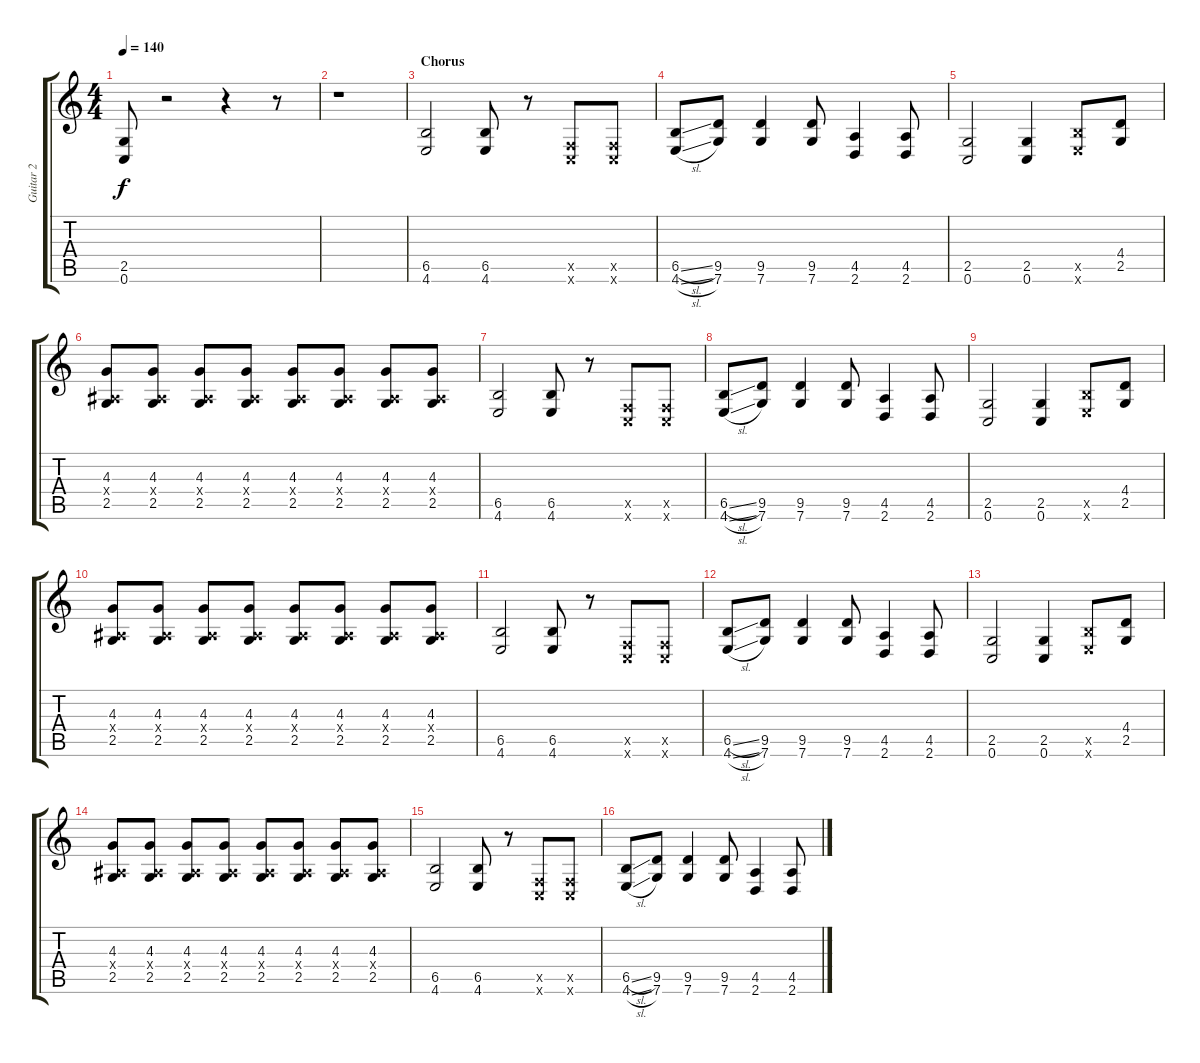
\track ("Guitar 2" "Guitar 2") {instrument acousticguitarnylon}
\staff {score tabs}
\tuning (C4 G3 Eb3 Bb2 F2 C2) {hide}
\ts (4 4)
\tempo 140
\clef g2
\ks c
(2.5 0.6).8{dy f} r.2 r.4 r.8 |
r.1 |
\section ("" "Chorus")
(6.5 4.6).2{volume 13 instrument distortionguitar} (6.5 4.6).8 r.8 (0.5{x} 0.6{x}).8 (0.5{x} 0.6{x}).8 |
(6.5{sl} 4.6{sl}).8 (9.5 7.6).8 (9.5 7.6).4 (9.5 7.6).8 (4.5 2.6).4 (4.5 2.6).8 |
(2.5 0.6).2 (2.5 0.6).4 (6.5{x} 4.6{x}).8 (4.4 2.5).8 |
(4.3 0.4{x} 2.5).8 (4.3 0.4{x} 2.5).8 (4.3 0.4{x} 2.5).8 (4.3 0.4{x} 2.5).8 (4.3 0.4{x} 2.5).8 (4.3 0.4{x} 2.5).8 (4.3 0.4{x} 2.5).8 (4.3 0.4{x} 2.5).8 |
(6.5 4.6).2{volume 13 instrument distortionguitar} (6.5 4.6).8 r.8 (0.5{x} 0.6{x}).8 (0.5{x} 0.6{x}).8 |
(6.5{sl} 4.6{sl}).8 (9.5 7.6).8 (9.5 7.6).4 (9.5 7.6).8 (4.5 2.6).4 (4.5 2.6).8 |
(2.5 0.6).2 (2.5 0.6).4 (6.5{x} 4.6{x}).8 (4.4 2.5).8 |
(4.3 0.4{x} 2.5).8 (4.3 0.4{x} 2.5).8 (4.3 0.4{x} 2.5).8 (4.3 0.4{x} 2.5).8 (4.3 0.4{x} 2.5).8 (4.3 0.4{x} 2.5).8 (4.3 0.4{x} 2.5).8 (4.3 0.4{x} 2.5).8 |
(6.5 4.6).2{volume 13 instrument distortionguitar} (6.5 4.6).8 r.8 (0.5{x} 0.6{x}).8 (0.5{x} 0.6{x}).8 |
(6.5{sl} 4.6{sl}).8 (9.5 7.6).8 (9.5 7.6).4 (9.5 7.6).8 (4.5 2.6).4 (4.5 2.6).8 |
(2.5 0.6).2 (2.5 0.6).4 (6.5{x} 4.6{x}).8 (4.4 2.5).8 |
(4.3 0.4{x} 2.5).8 (4.3 0.4{x} 2.5).8 (4.3 0.4{x} 2.5).8 (4.3 0.4{x} 2.5).8 (4.3 0.4{x} 2.5).8 (4.3 0.4{x} 2.5).8 (4.3 0.4{x} 2.5).8 (4.3 0.4{x} 2.5).8 |
(6.5 4.6).2{volume 13 instrument distortionguitar} (6.5 4.6).8 r.8 (0.5{x} 0.6{x}).8 (0.5{x} 0.6{x}).8 |
(6.5{sl} 4.6{sl}).8 (9.5 7.6).8 (9.5 7.6).4 (9.5 7.6).8 (4.5 2.6).4 (4.5 2.6).8
